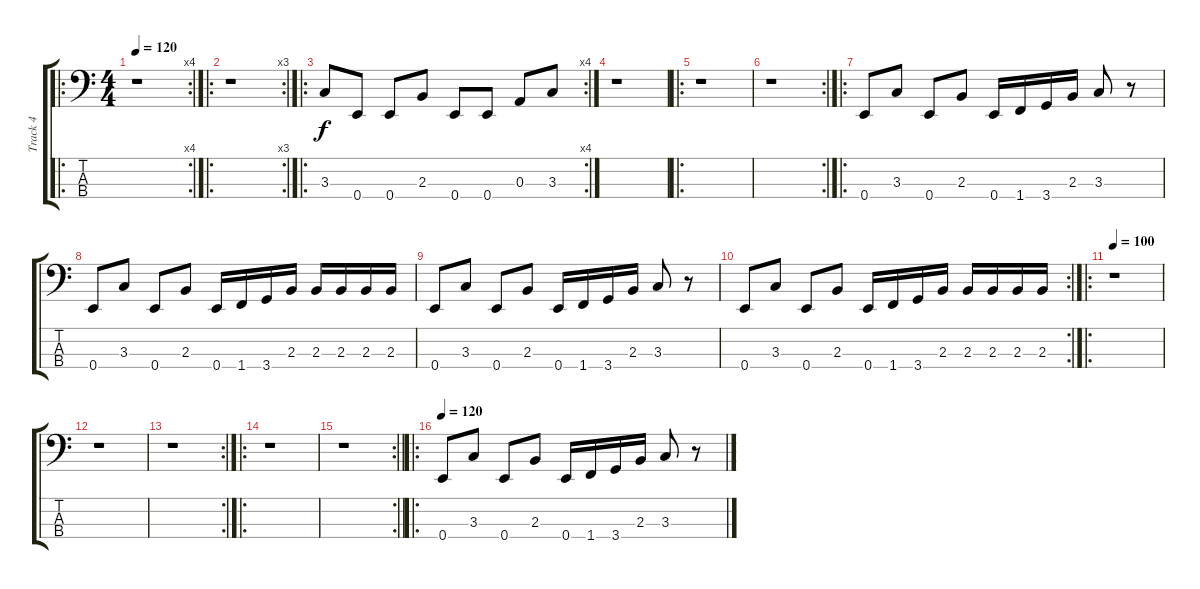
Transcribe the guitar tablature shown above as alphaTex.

\track ("Track 4" "Track 4") {instrument slapbass1}
\staff {score tabs}
\tuning (G2 D2 A1 E1) {hide}
\ro
\rc 4
\ts (4 4)
\tempo 120
\clef f4
\ks c
r.1{dy f instrument slapbass1} |
\ro
\rc 3
r.1 |
\ro
\rc 4
3.3.8 0.4.8 0.4.8 2.3.8 0.4.8 0.4.8 0.3.8 3.3.8 |
r.1 |
\ro
r.1 |
\rc 2
r.1 |
\ro
0.4.8 3.3.8 0.4.8 2.3.8 0.4.16 1.4.16 3.4.16 2.3.16 3.3.8 r.8 |
0.4.8 3.3.8 0.4.8 2.3.8 0.4.16 1.4.16 3.4.16 2.3.16 2.3.16 2.3.16 2.3.16 2.3.16 |
0.4.8 3.3.8 0.4.8 2.3.8 0.4.16 1.4.16 3.4.16 2.3.16 3.3.8 r.8 |
\rc 2
0.4.8 3.3.8 0.4.8 2.3.8 0.4.16 1.4.16 3.4.16 2.3.16 2.3.16 2.3.16 2.3.16 2.3.16 |
\ro
\tempo 100
r.1 |
r.1 |
\rc 2
r.1 |
\ro
r.1 |
\rc 2
\barLineRight lightlight
r.1 |
\ro
\tempo 120
0.4.8 3.3.8 0.4.8 2.3.8 0.4.16 1.4.16 3.4.16 2.3.16 3.3.8 r.8
